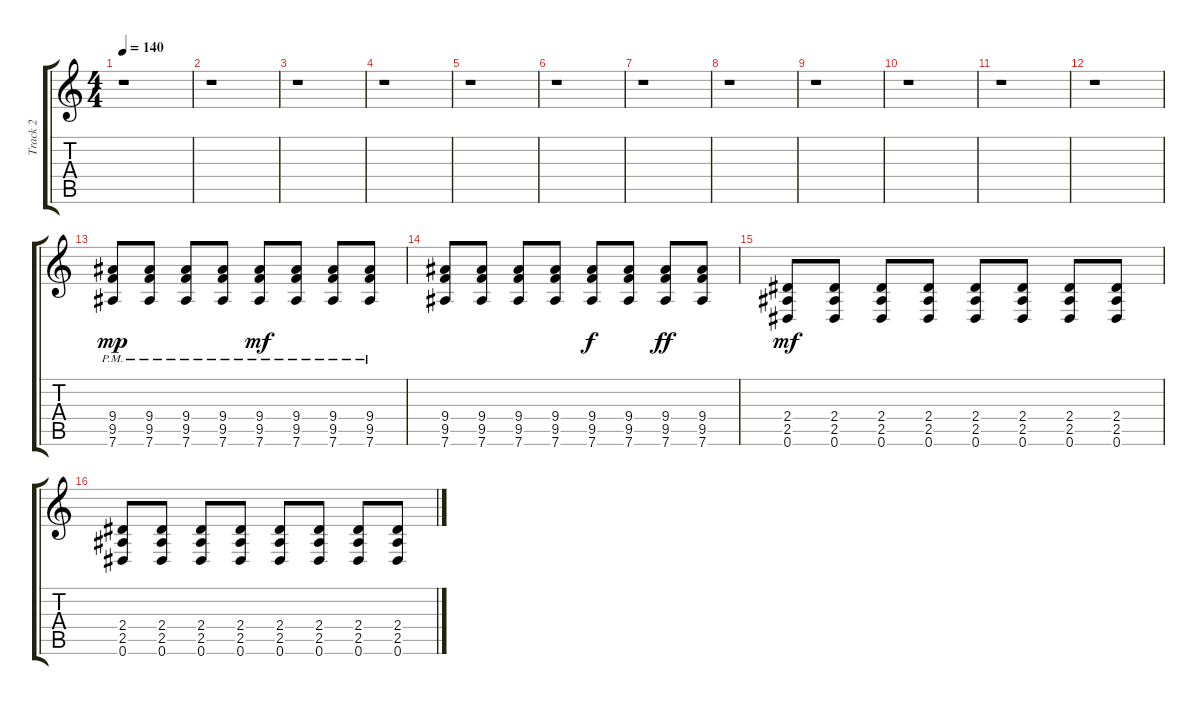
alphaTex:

\track ("Track 2" "Track 2") {instrument overdrivenguitar}
\staff {score tabs}
\tuning (Eb4 Bb3 Gb3 Db3 Ab2 Eb2) {hide}
\ts (4 4)
\tempo 140
\clef g2
\ks c
r.1{dy mp} |
r.1 |
r.1 |
r.1 |
r.1 |
r.1 |
r.1 |
r.1 |
r.1 |
r.1 |
r.1 |
r.1 |
(9.4{pm} 9.5{pm} 7.6{pm}).8 (9.4{pm} 9.5{pm} 7.6{pm}).8 (9.4{pm} 9.5{pm} 7.6{pm}).8 (9.4{pm} 9.5{pm} 7.6{pm}).8 (9.4{pm} 9.5{pm} 7.6{pm}).8{dy mf} (9.4{pm} 9.5{pm} 7.6{pm}).8 (9.4{pm} 9.5{pm} 7.6{pm}).8 (9.4{pm} 9.5{pm} 7.6{pm}).8 |
(9.4 9.5 7.6).8 (9.4 9.5 7.6).8 (9.4 9.5 7.6).8 (9.4 9.5 7.6).8 (9.4 9.5 7.6).8{dy f} (9.4 9.5 7.6).8 (9.4 9.5 7.6).8{dy ff} (9.4 9.5 7.6).8 |
(2.4 2.5 0.6).8{dy mf} (2.4 2.5 0.6).8 (2.4 2.5 0.6).8 (2.4 2.5 0.6).8 (2.4 2.5 0.6).8 (2.4 2.5 0.6).8 (2.4 2.5 0.6).8 (2.4 2.5 0.6).8 |
(2.4 2.5 0.6).8 (2.4 2.5 0.6).8 (2.4 2.5 0.6).8 (2.4 2.5 0.6).8 (2.4 2.5 0.6).8 (2.4 2.5 0.6).8 (2.4 2.5 0.6).8 (2.4 2.5 0.6).8
